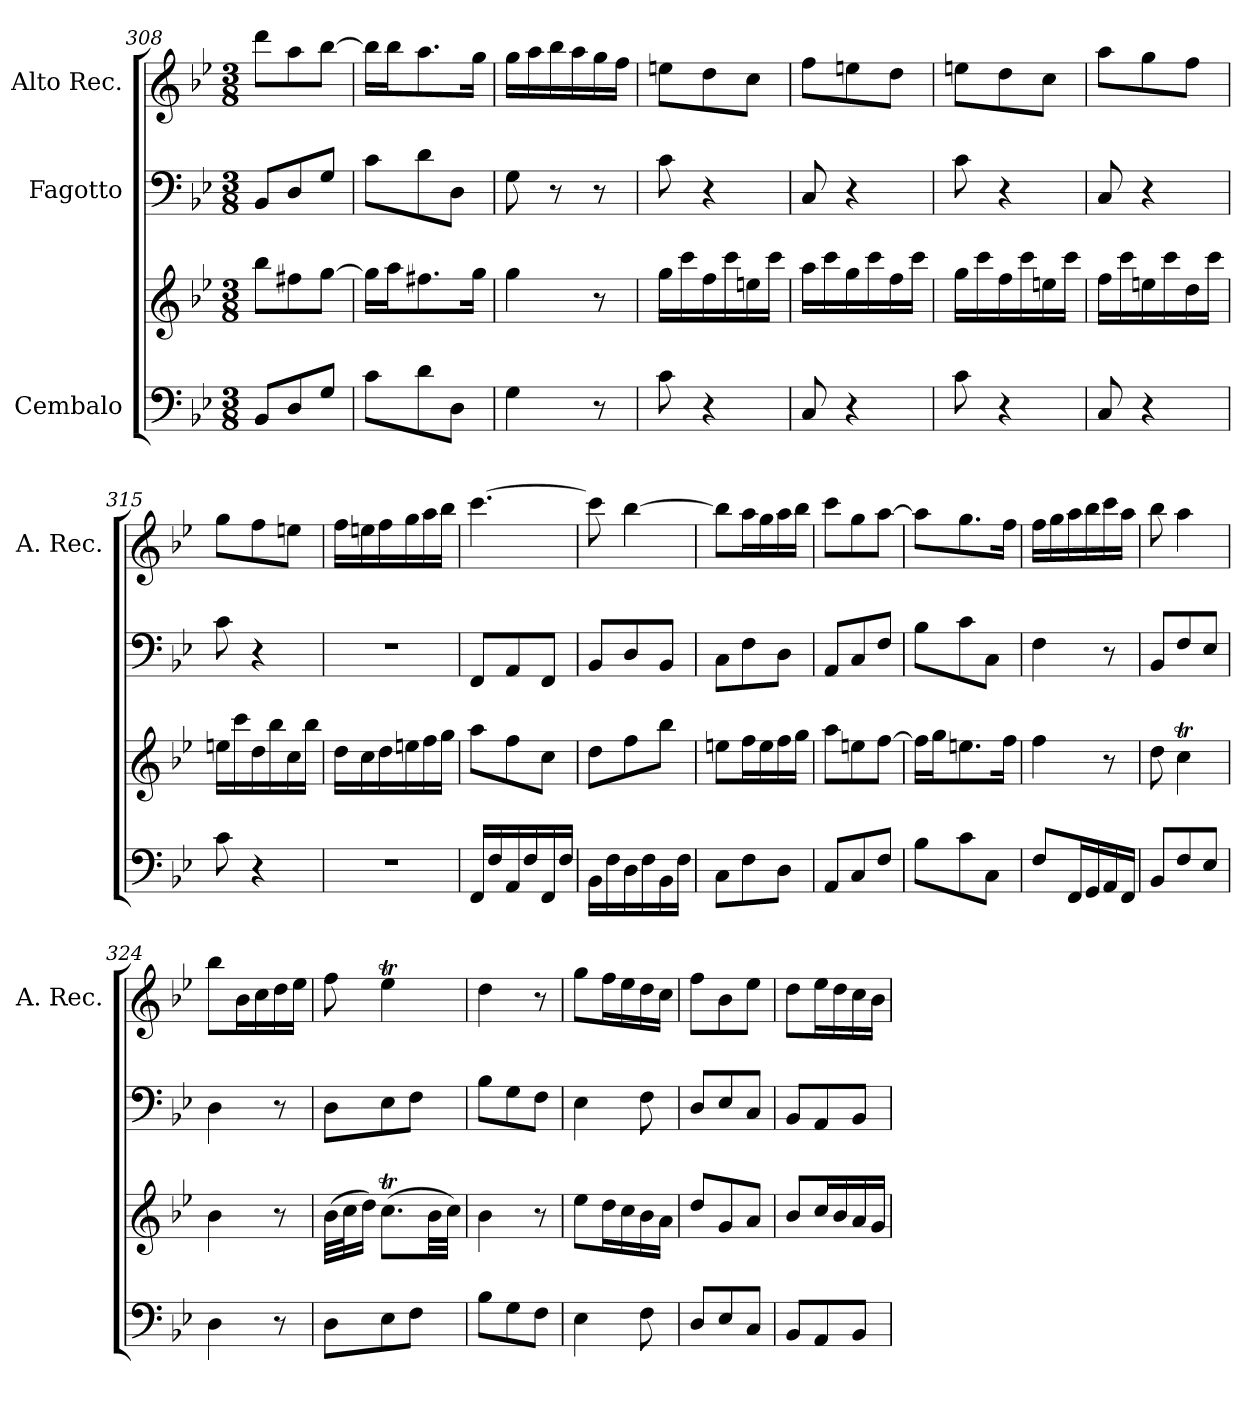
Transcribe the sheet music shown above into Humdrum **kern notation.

**kern	**kern	**kern	**kern
*part3	*part3	*part2	*part1
*staff4	*staff3	*staff2	*staff1
*I"Cembalo	*	*I"Fagotto	*I"Alto Rec.
*	*	*	*I'A. Rec.
*clefF4	*clefG2	*clefF4	*clefG2
*k[b-e-]	*k[b-e-]	*k[b-e-]	*k[b-e-]
*M3/8	*M3/8	*M3/8	*M3/8
=308	=308	=308	=308
8BB-/L	8bb-\L	8BB-/L	8ddd\L
8D/	8ff#X\	8D/	8aa\
8G/J	[8gg\J	8G/J	[8bb-\J
=309	=309	=309	=309
8c\L	16gg\LL]	8c\L	16bb-\LL]
.	16aa\J	.	16bb-\J
8d\	8.ff#X\	8d\	8.aa\
8D\J	.	8D\J	.
.	16gg\Jk	.	16gg\Jk
=310	=310	=310	=310
4G\	4gg\	8G\	16gg\LL
.	.	.	16aa\
.	.	8r	16bb-\
.	.	.	16aa\
8r	8r	8r	16gg\
.	.	.	16ff\JJ
=311	=311	=311	=311
8c\	16gg\LL	8c\	8een\L
.	16ccc\	.	.
4r	16ff\	4r	8dd\
.	16ccc\	.	.
.	16een\	.	8cc\J
.	16ccc\JJ	.	.
=312	=312	=312	=312
8C/	16aa\LL	8C/	8ff\L
.	16ccc\	.	.
4r	16gg\	4r	8een\
.	16ccc\	.	.
.	16ff\	.	8dd\J
.	16ccc\JJ	.	.
=313	=313	=313	=313
8c\	16gg\LL	8c\	8een\L
.	16ccc\	.	.
4r	16ff\	4r	8dd\
.	16ccc\	.	.
.	16een\	.	8cc\J
.	16ccc\JJ	.	.
=314	=314	=314	=314
8C/	16ff\LL	8C/	8aa\L
.	16ccc\	.	.
4r	16een\	4r	8gg\
.	16ccc\	.	.
.	16dd\	.	8ff\J
.	16ccc\JJ	.	.
=315	=315	=315	=315
8c\	16een\LL	8c\	8gg\L
.	16ccc\	.	.
4r	16dd\	4r	8ff\
.	16bb-\	.	.
.	16cc\	.	8een\J
.	16bb-\JJ	.	.
!!LO:LB:g=z
=316	=316	=316	=316
4.r	16dd\LL	4.r	16ff\LL
.	16cc\	.	16een\
.	16dd\	.	16ff\
.	16een\	.	16gg\
.	16ff\	.	16aa\
.	16gg\JJ	.	16bb-\JJ
=317	=317	=317	=317
16FF/LL	8aa\L	8FF/L	[4.ccc\
16F/	.	.	.
16AA/	8ff\	8AA/	.
16F/	.	.	.
16FF/	8cc\J	8FF/J	.
16F/JJ	.	.	.
=318	=318	=318	=318
16BB-\LL	8dd\L	8BB-/L	8ccc\]
16F\	.	.	.
16D\	8ff\	8D/	[4bb-\
16F\	.	.	.
16BB-\	8bb-\J	8BB-/J	.
16F\JJ	.	.	.
=319	=319	=319	=319
8C\L	8een\L	8C\L	8bb-\L]
8F\	16ff\L	8F\	16aa\L
.	16ee\	.	16gg\
8D\J	16ff\	8D\J	16aa\
.	16gg\JJ	.	16bb-\JJ
=320	=320	=320	=320
8AA/L	8aa\L	8AA/L	8ccc\L
8C/	8een\	8C/	8gg\
8F/J	[8ff\J	8F/J	[8aa\J
=321	=321	=321	=321
8B-\L	16ff\LL]	8B-\L	8aa\L]
.	16gg\J	.	.
8c\	8.een\	8c\	8.gg\
8C\J	.	8C\J	.
.	16ff\Jk	.	16ff\Jk
=322	=322	=322	=322
8F/L	4ff\	4F\	16ff\LL
.	.	.	16gg\
16FF/L	.	.	16aa\
16GG/	.	.	16bb-\
16AA/	8r	8r	16ccc\
16FF/JJ	.	.	16aa\JJ
=323	=323	=323	=323
8BB-/L	8dd\	8BB-/L	8bb-\
8F/	4ccT\	8F/	4aa\
8E-/J	.	8E-/J	.
=324	=324	=324	=324
4D\	4b-\	4D\	8bb-\L
.	.	.	16b-\L
.	.	.	16cc\
8r	8r	8r	16dd\
.	.	.	16ee-\JJ
=325	=325	=325	=325
8D\L	(32b-\LLL	8D\L	8ff\
.	32cc\J	.	.
.	16dd\JJ)	.	.
8E-\	(8.ccT\L	8E-\	4ee-T\
8F\J	.	8F\J	.
.	32b-\LL	.	.
.	32cc\JJJ)	.	.
=326	=326	=326	=326
8B-\L	4b-\	8B-\L	4dd\
8G\	.	8G\	.
8F\J	8r	8F\J	8r
!!LO:LB:g=z
=327	=327	=327	=327
4E-\	8ee-\L	4E-\	8gg\L
.	16dd\L	.	16ff\L
.	16cc\	.	16ee-\
8F\	16b-\	8F\	16dd\
.	16a\JJ	.	16cc\JJ
=328	=328	=328	=328
8D/L	8dd/L	8D/L	8ff\L
8E-/	8g/	8E-/	8b-\
8C/J	8a/J	8C/J	8ee-\J
=329	=329	=329	=329
8BB-/L	8b-/L	8BB-/L	8dd\L
8AA/	16cc/L	8AA/	16ee-\L
.	16b-/	.	16dd\
8BB-/J	16a/	8BB-/J	16cc\
.	16g/JJ	.	16b-\JJ
=	=	=	=
*-	*-	*-	*-
